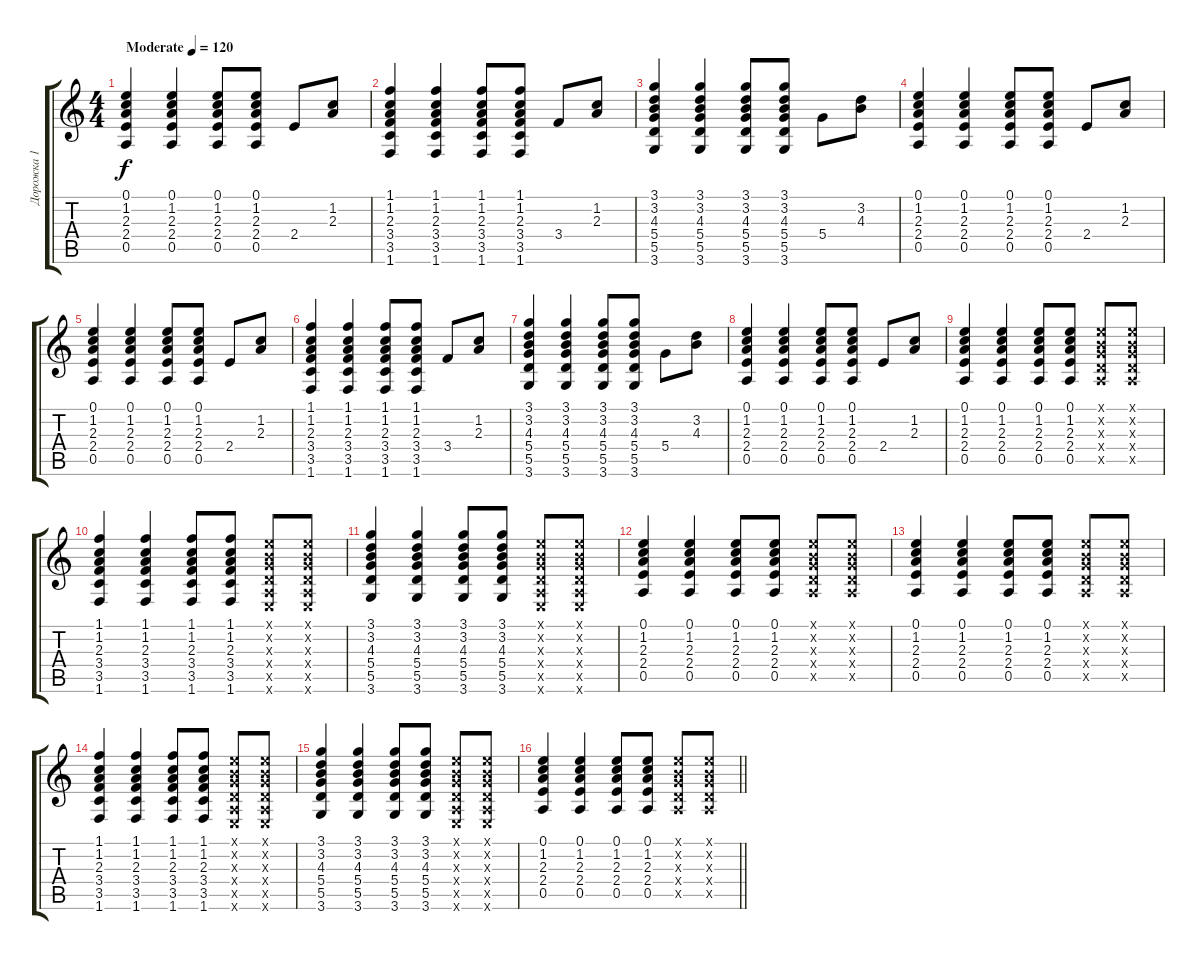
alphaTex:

\track ("Дорожка 1" "Дорожка 1") {instrument acousticguitarsteel}
\staff {score tabs}
\tuning (E4 B3 G3 D3 A2 E2) {hide}
\ts (4 4)
\tempo (120 "Moderate")
\clef g2
\ks c
(0.1 1.2 2.3 2.4 0.5).4{dy f instrument acousticguitarsteel} (0.1 1.2 2.3 2.4 0.5).4 (0.1 1.2 2.3 2.4 0.5).8 (0.1 1.2 2.3 2.4 0.5).8 2.4.8 (1.2 2.3).8 |
(1.1 1.2 2.3 3.4 3.5 1.6).4 (1.1 1.2 2.3 3.4 3.5 1.6).4 (1.1 1.2 2.3 3.4 3.5 1.6).8 (1.1 1.2 2.3 3.4 3.5 1.6).8 3.4.8 (1.2 2.3).8 |
(3.1 3.2 4.3 5.4 5.5 3.6).4 (3.1 3.2 4.3 5.4 5.5 3.6).4 (3.1 3.2 4.3 5.4 5.5 3.6).8 (3.1 3.2 4.3 5.4 5.5 3.6).8 5.4.8 (3.2 4.3).8 |
(0.1 1.2 2.3 2.4 0.5).4 (0.1 1.2 2.3 2.4 0.5).4 (0.1 1.2 2.3 2.4 0.5).8 (0.1 1.2 2.3 2.4 0.5).8 2.4.8 (1.2 2.3).8 |
(0.1 1.2 2.3 2.4 0.5).4 (0.1 1.2 2.3 2.4 0.5).4 (0.1 1.2 2.3 2.4 0.5).8 (0.1 1.2 2.3 2.4 0.5).8 2.4.8 (1.2 2.3).8 |
(1.1 1.2 2.3 3.4 3.5 1.6).4 (1.1 1.2 2.3 3.4 3.5 1.6).4 (1.1 1.2 2.3 3.4 3.5 1.6).8 (1.1 1.2 2.3 3.4 3.5 1.6).8 3.4.8 (1.2 2.3).8 |
(3.1 3.2 4.3 5.4 5.5 3.6).4 (3.1 3.2 4.3 5.4 5.5 3.6).4 (3.1 3.2 4.3 5.4 5.5 3.6).8 (3.1 3.2 4.3 5.4 5.5 3.6).8 5.4.8 (3.2 4.3).8 |
(0.1 1.2 2.3 2.4 0.5).4 (0.1 1.2 2.3 2.4 0.5).4 (0.1 1.2 2.3 2.4 0.5).8 (0.1 1.2 2.3 2.4 0.5).8 2.4.8 (1.2 2.3).8 |
(0.1 1.2 2.3 2.4 0.5).4 (0.1 1.2 2.3 2.4 0.5).4 (0.1 1.2 2.3 2.4 0.5).8 (0.1 1.2 2.3 2.4 0.5).8 (0.1{x} 0.2{x} 0.3{x} 0.4{x} 0.5{x}).8 (0.1{x} 0.2{x} 0.3{x} 0.4{x} 0.5{x}).8 |
(1.1 1.2 2.3 3.4 3.5 1.6).4 (1.1 1.2 2.3 3.4 3.5 1.6).4 (1.1 1.2 2.3 3.4 3.5 1.6).8 (1.1 1.2 2.3 3.4 3.5 1.6).8 (0.1{x} 0.2{x} 0.3{x} 0.4{x} 0.5{x} 0.6{x}).8 (0.1{x} 0.2{x} 0.3{x} 0.4{x} 0.5{x} 0.6{x}).8 |
(3.1 3.2 4.3 5.4 5.5 3.6).4 (3.1 3.2 4.3 5.4 5.5 3.6).4 (3.1 3.2 4.3 5.4 5.5 3.6).8 (3.1 3.2 4.3 5.4 5.5 3.6).8 (0.1{x} 0.2{x} 0.3{x} 0.4{x} 0.5{x} 0.6{x}).8 (0.1{x} 0.2{x} 0.3{x} 0.4{x} 0.5{x} 0.6{x}).8 |
(0.1 1.2 2.3 2.4 0.5).4 (0.1 1.2 2.3 2.4 0.5).4 (0.1 1.2 2.3 2.4 0.5).8 (0.1 1.2 2.3 2.4 0.5).8 (0.1{x} 0.2{x} 0.3{x} 0.4{x} 0.5{x}).8 (0.1{x} 0.2{x} 0.3{x} 0.4{x} 0.5{x}).8 |
(0.1 1.2 2.3 2.4 0.5).4 (0.1 1.2 2.3 2.4 0.5).4 (0.1 1.2 2.3 2.4 0.5).8 (0.1 1.2 2.3 2.4 0.5).8 (0.1{x} 0.2{x} 0.3{x} 0.4{x} 0.5{x}).8 (0.1{x} 0.2{x} 0.3{x} 0.4{x} 0.5{x}).8 |
(1.1 1.2 2.3 3.4 3.5 1.6).4 (1.1 1.2 2.3 3.4 3.5 1.6).4 (1.1 1.2 2.3 3.4 3.5 1.6).8 (1.1 1.2 2.3 3.4 3.5 1.6).8 (0.1{x} 0.2{x} 0.3{x} 0.4{x} 0.5{x} 0.6{x}).8 (0.1{x} 0.2{x} 0.3{x} 0.4{x} 0.5{x} 0.6{x}).8 |
(3.1 3.2 4.3 5.4 5.5 3.6).4 (3.1 3.2 4.3 5.4 5.5 3.6).4 (3.1 3.2 4.3 5.4 5.5 3.6).8 (3.1 3.2 4.3 5.4 5.5 3.6).8 (0.1{x} 0.2{x} 0.3{x} 0.4{x} 0.5{x} 0.6{x}).8 (0.1{x} 0.2{x} 0.3{x} 0.4{x} 0.5{x} 0.6{x}).8 |
\barLineRight lightlight
(0.1 1.2 2.3 2.4 0.5).4 (0.1 1.2 2.3 2.4 0.5).4 (0.1 1.2 2.3 2.4 0.5).8 (0.1 1.2 2.3 2.4 0.5).8 (0.1{x} 0.2{x} 0.3{x} 0.4{x} 0.5{x}).8 (0.1{x} 0.2{x} 0.3{x} 0.4{x} 0.5{x}).8
